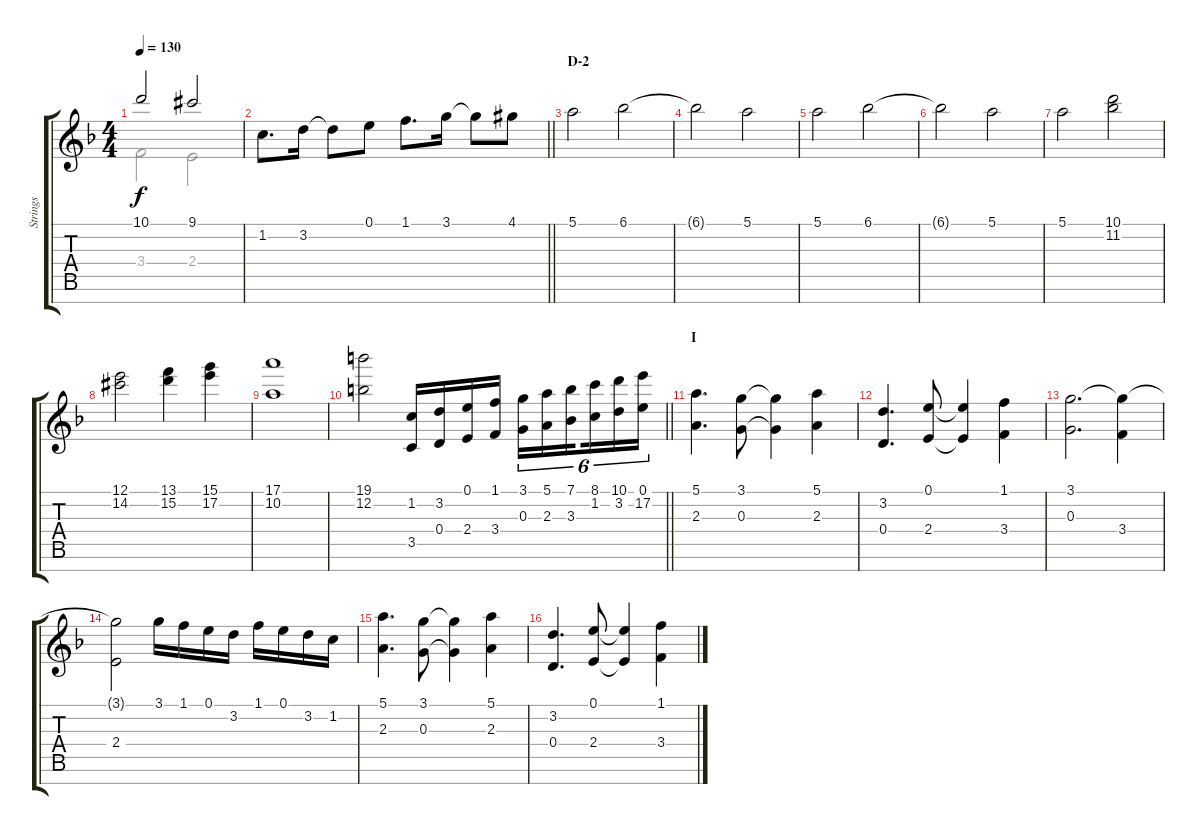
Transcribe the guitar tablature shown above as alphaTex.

\track ("Strings" "Strings") {instrument stringensemble1}
\staff {score tabs}
\tuning (E5 B4 G4 D4 A3 E3 B2) {hide}
\voice
\ts (4 4)
\tempo 130
\clef g2
\ks f
10.1{t}.2{dy f} 9.1{acc #}.2 |
\barLineRight lightlight
1.2.8{d} 3.2.16 3.2{t}.8 0.1.8 1.1.8{d} 3.1.16 3.1{t}.8 4.1{acc #}.8 |
\section ("" "D-2")
5.1.2 6.1.2 |
6.1{t}.2 5.1.2 |
5.1.2 6.1.2 |
6.1{t}.2 5.1.2 |
5.1.2 (10.1 11.2).2 |
(12.1 14.2{acc #}).2 (13.1 15.2).4 (15.1 17.2).4 |
(17.1 10.2).1 |
\barLineRight lightlight
(19.1 12.2).2 (1.2 3.5).16 (3.2 0.4).16 (0.1 2.4).16 (1.1 3.4).16 (3.1 0.3).16{tu (6 4)} (5.1 2.3).16{tu (6 4)} (7.1 3.3).16{tu (6 4) beam splitsecondary} (8.1 1.2).16{tu (6 4)} (10.1 3.2).16{tu (6 4)} (0.1 17.2).16{tu (6 4)} |
\section ("" "I")
(5.1 2.3).4{d} (3.1 0.3).8 (3.1{t} 0.3{t}).4 (5.1 2.3).4 |
(3.2 0.4).4{d} (0.1 2.4).8 (0.1{t} 2.4{t}).4 (1.1 3.4).4 |
(3.1 0.3).2{d} (3.1{t} 3.4).4 |
(3.1{t} 2.4).2 3.1.16 1.1.16 0.1.16 3.2.16 1.1.16 0.1.16 3.2.16 1.2.16 |
(5.1 2.3).4{d} (3.1 0.3).8 (3.1{t} 0.3{t}).4 (5.1 2.3).4 |
(3.2 0.4).4{d} (0.1 2.4).8 (0.1{t} 2.4{t}).4 (1.1 3.4).4
\voice
\clef g2
\ottava regular
\simile none
\ks f
3.4{t}.2{dy f} 2.4.2 |
\barLineRight lightlight
|
|
|
|
|
|
|
|
\barLineRight lightlight
|
|
|
|
|
|
